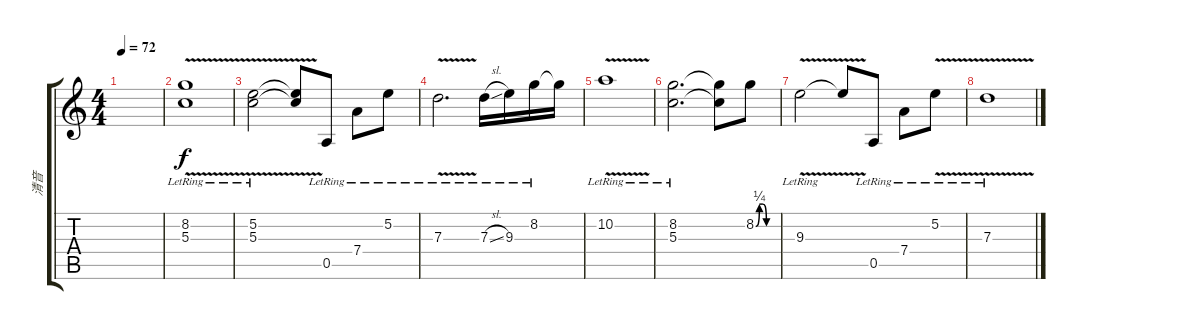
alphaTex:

\track ("清音" "清音") {instrument electricguitarclean}
\staff {score tabs}
\tuning (E4 B3 G3 D3 A2 E2) {hide}
\ts (4 4)
\tempo 72
\clef g2
\ks c
|
(8.2{v lr} 5.3{v}).1 |
(5.2{v lr} 5.3{v}).2 (5.2{t} 5.3{t}).8 0.5{lr}.8 7.4{lr}.8 5.2{lr}.8 |
7.3{v lr}.2{d} 7.3{sl lr}.16 9.3{lr}.16 8.2{lr}.16 8.2{t}.16 |
10.2{v lr}.1 |
(8.2{lr} 5.3{lr}).2{d} (8.2{t} 5.3{t}).8 8.2{be (custom 0 0 10 1 20 1 30 0 60 0)}.8 |
9.3{v lr}.2 9.3{t}.8 0.5{lr}.8 7.4{lr}.8 5.2{v lr}.8 |
7.3{v lr}.1
